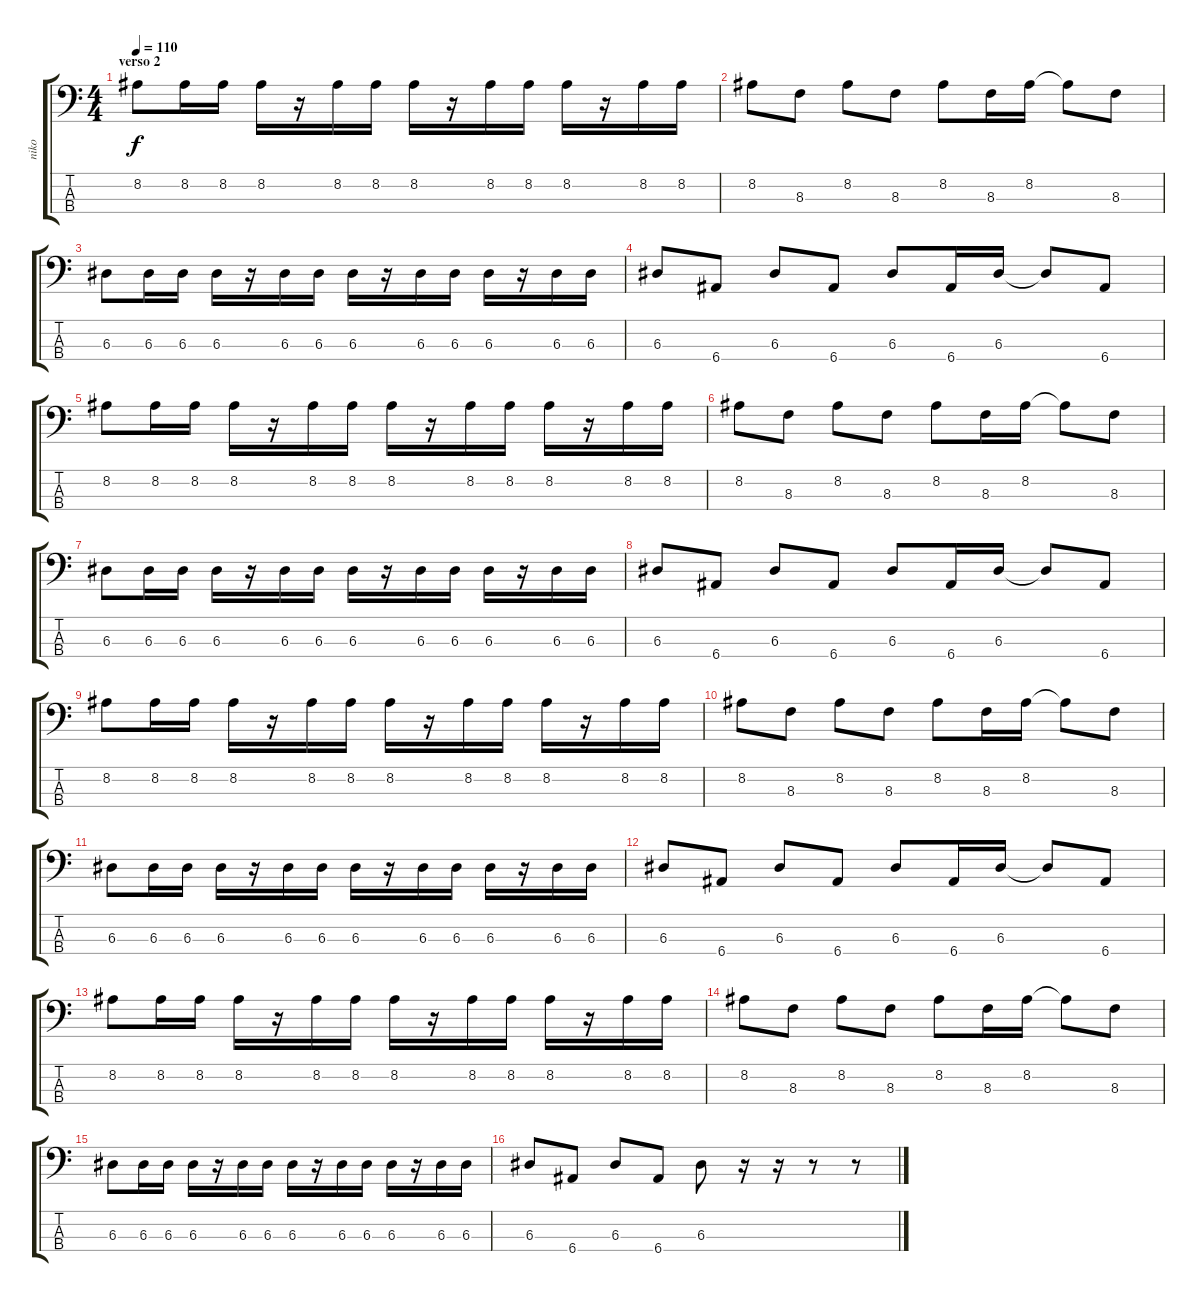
\track ("niko" "niko") {instrument electricbasspick}
\staff {score tabs}
\tuning (G2 D2 A1 E1) {hide}
\ts (4 4)
\section ("" "verso 2")
\tempo 110
\clef f4
\ks c
8.2.8{dy f} 8.2.16 8.2.16 8.2.16 r.16 8.2.16 8.2.16 8.2.16 r.16 8.2.16 8.2.16 8.2.16 r.16 8.2.16 8.2.16 |
8.2.8 8.3.8 8.2.8 8.3.8 8.2.8 8.3.16 8.2.16 8.2{t}.8 8.3.8 |
6.3.8 6.3.16 6.3.16 6.3.16 r.16 6.3.16 6.3.16 6.3.16 r.16 6.3.16 6.3.16 6.3.16 r.16 6.3.16 6.3.16 |
6.3.8 6.4.8 6.3.8 6.4.8 6.3.8 6.4.16 6.3.16 6.3{t}.8 6.4.8 |
8.2.8 8.2.16 8.2.16 8.2.16 r.16 8.2.16 8.2.16 8.2.16 r.16 8.2.16 8.2.16 8.2.16 r.16 8.2.16 8.2.16 |
8.2.8 8.3.8 8.2.8 8.3.8 8.2.8 8.3.16 8.2.16 8.2{t}.8 8.3.8 |
6.3.8 6.3.16 6.3.16 6.3.16 r.16 6.3.16 6.3.16 6.3.16 r.16 6.3.16 6.3.16 6.3.16 r.16 6.3.16 6.3.16 |
6.3.8 6.4.8 6.3.8 6.4.8 6.3.8 6.4.16 6.3.16 6.3{t}.8 6.4.8 |
8.2.8 8.2.16 8.2.16 8.2.16 r.16 8.2.16 8.2.16 8.2.16 r.16 8.2.16 8.2.16 8.2.16 r.16 8.2.16 8.2.16 |
8.2.8 8.3.8 8.2.8 8.3.8 8.2.8 8.3.16 8.2.16 8.2{t}.8 8.3.8 |
6.3.8 6.3.16 6.3.16 6.3.16 r.16 6.3.16 6.3.16 6.3.16 r.16 6.3.16 6.3.16 6.3.16 r.16 6.3.16 6.3.16 |
6.3.8 6.4.8 6.3.8 6.4.8 6.3.8 6.4.16 6.3.16 6.3{t}.8 6.4.8 |
8.2.8 8.2.16 8.2.16 8.2.16 r.16 8.2.16 8.2.16 8.2.16 r.16 8.2.16 8.2.16 8.2.16 r.16 8.2.16 8.2.16 |
8.2.8 8.3.8 8.2.8 8.3.8 8.2.8 8.3.16 8.2.16 8.2{t}.8 8.3.8 |
6.3.8 6.3.16 6.3.16 6.3.16 r.16 6.3.16 6.3.16 6.3.16 r.16 6.3.16 6.3.16 6.3.16 r.16 6.3.16 6.3.16 |
6.3.8 6.4.8 6.3.8 6.4.8 6.3.8 r.16 r.16 r.8 r.8
